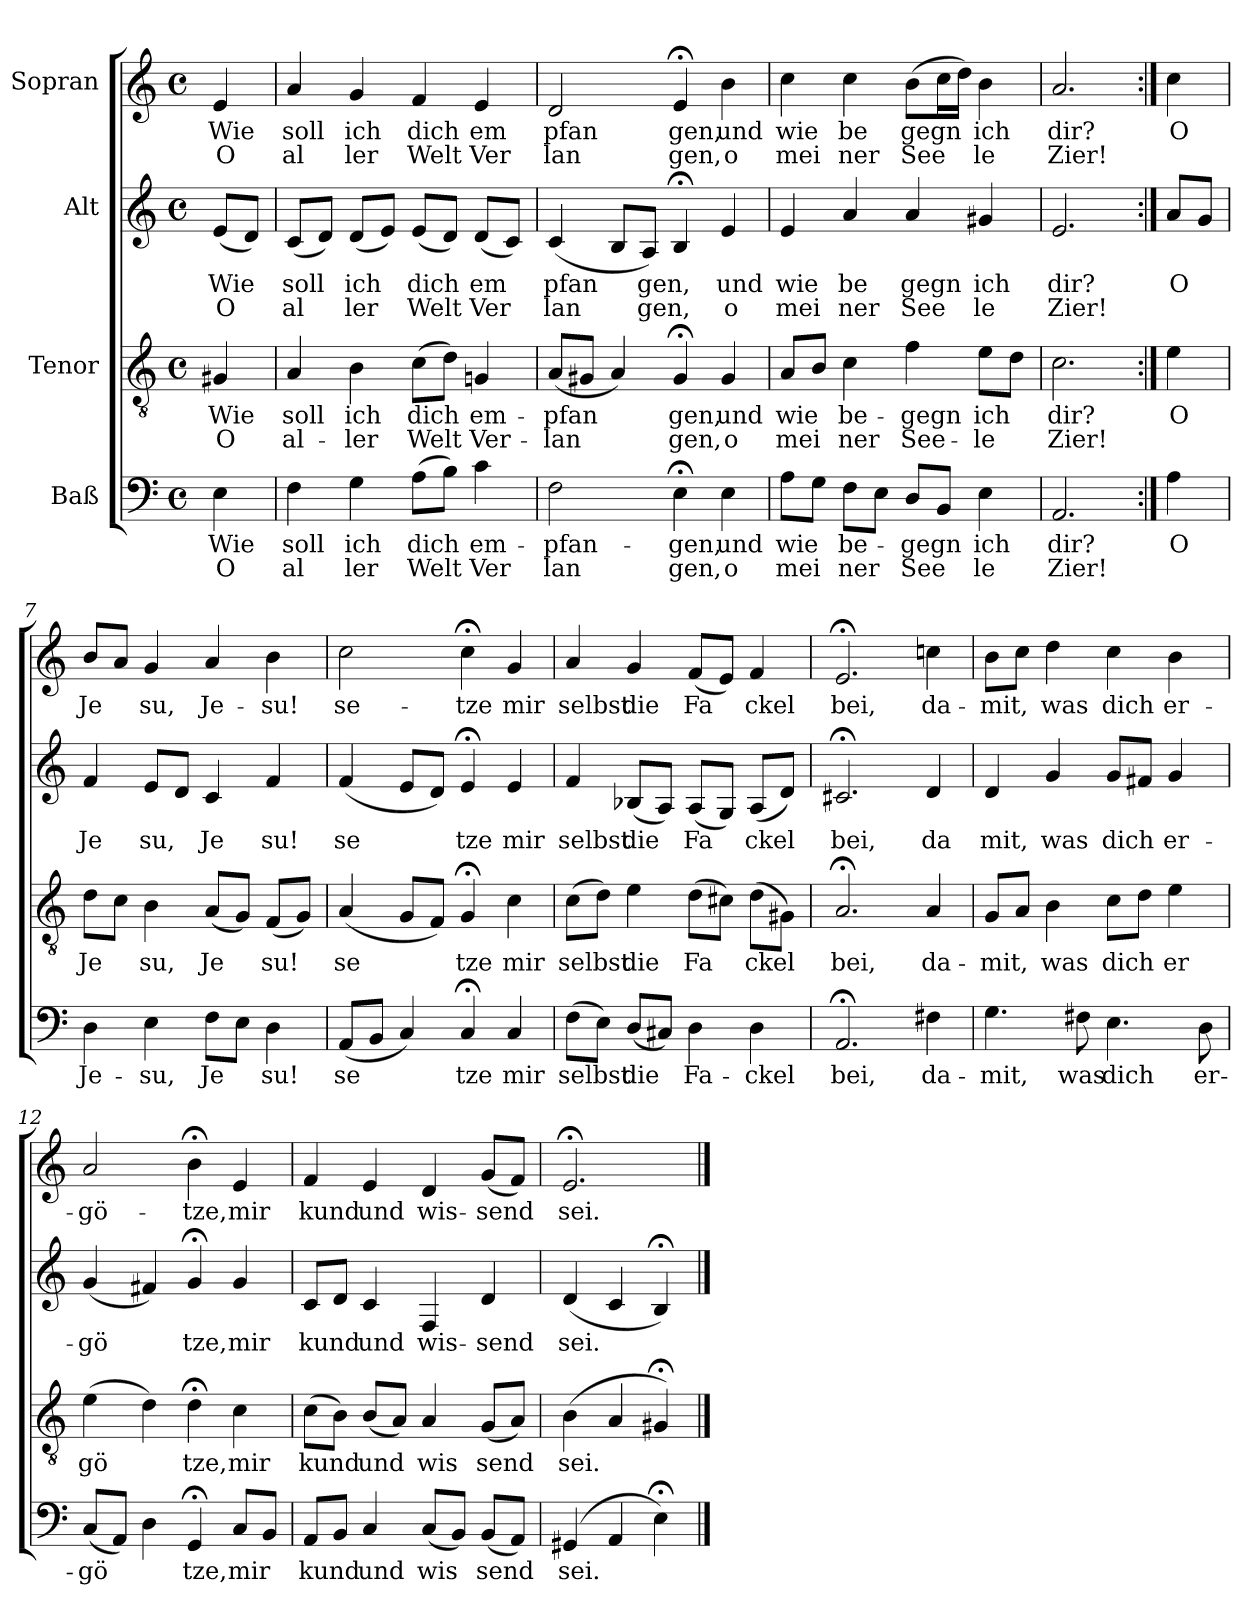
**kern	**text	**text	**kern	**text	**text	**kern	**text	**text	**kern	**text	**text
*part4	*part4	*part4	*part3	*part3	*part3	*part2	*part2	*part2	*part1	*part1	*part1
*staff4	*staff4	*staff4	*staff3	*staff3	*staff3	*staff2	*staff2	*staff2	*staff1	*staff1	*staff1
*I"Baß	*	*	*I"Tenor	*	*	*I"Alt	*	*	*I"Sopran	*	*
!!LO:PB:g=z
*stria5	*	*	*stria5	*	*	*stria5	*	*	*stria5	*	*
*clefF4	*	*	*clefGv2	*	*	*clefG2	*	*	*clefG2	*	*
*k[]	*	*	*k[]	*	*	*k[]	*	*	*k[]	*	*
*C:	*	*	*C:	*	*	*C:	*	*	*C:	*	*
*M4/4	*	*	*M4/4	*	*	*M4/4	*	*	*M4/4	*	*
*met(c)	*	*	*met(c)	*	*	*met(c)	*	*	*met(c)	*	*
=1	=1	=1	=1	=1	=1	=1	=1	=1	=1	=1	=1
!	!LO:LY:b:cj	!LO:LY:b:cj	!	!LO:LY:b:cj	!LO:LY:b:cj	!	!LO:LY:b	!LO:LY:b	!	!LO:LY:b:cj	!LO:LY:b:cj
4E\	Wie	O	4G#X/	Wie	O	(<8e/L	Wie	O	4e/	Wie	O
!	!	!	!	!	!	!	!LO:LY:b	!LO:LY:b	!	!	!
.	.	.	.	.	.	8d/J)	.	.	.	.	.
=2	=2	=2	=2	=2	=2	=2	=2	=2	=2	=2	=2
!	!LO:LY:b:cj	!LO:LY:b:cj	!	!LO:LY:b:cj	!LO:LY:b:cj	!	!LO:LY:b	!LO:LY:b	!	!LO:LY:b:cj	!LO:LY:b:cj
4F\	soll	al	4A/	soll	al-	(<8c/L	soll	al	4a/	soll	al
!	!	!	!	!	!	!	!LO:LY:b	!LO:LY:b	!	!	!
.	.	.	.	.	.	8d/J)	.	.	.	.	.
!	!LO:LY:b:cj	!LO:LY:b:cj	!	!LO:LY:b:cj	!LO:LY:b:cj	!	!LO:LY:b	!LO:LY:b	!	!LO:LY:b:cj	!LO:LY:b:cj
4G\	ich	ler	4B\	-ich	ler	(<8d/L	ich	ler	4g/	ich	ler
!	!	!	!	!	!	!	!LO:LY:b	!LO:LY:b	!	!	!
.	.	.	.	.	.	8e/J)	.	.	.	.	.
!	!LO:LY:b:cj	!LO:LY:b:cj	!	!LO:LY:b:cj	!LO:LY:b:cj	!	!LO:LY:b	!LO:LY:b	!	!LO:LY:b:cj	!LO:LY:b:cj
(>8A\L	dich	Welt	(>8c\L	dich	Welt	(<8e/L	dich	Welt	4f/	dich	Welt
!	!LO:LY:b:cj	!LO:LY:b:cj	!	!LO:LY:b:cj	!LO:LY:b:cj	!	!LO:LY:b	!LO:LY:b	!	!	!
8B\J)	.	-	8d\J)	.	-	8d/J)	.	.	.	.	.
!	!LO:LY:b:cj	!LO:LY:b:cj	!	!LO:LY:b:cj	!LO:LY:b:cj	!	!LO:LY:b	!LO:LY:b	!	!LO:LY:b:cj	!LO:LY:b:cj
4c\	-em-	-Ver	4Gn/	-em-	-Ver-	(<8d/L	em	Ver	4e/	em	Ver
!	!	!	!	!	!	!	!LO:LY:b	!LO:LY:b	!	!	!
.	.	.	.	.	.	8c/J)	.	.	.	.	.
=3	=3	=3	=3	=3	=3	=3	=3	=3	=3	=3	=3
!	!LO:LY:b:cj	!LO:LY:b:cj	!	!LO:LY:b:cj	!LO:LY:b:cj	!	!LO:LY:b	!LO:LY:b	!	!LO:LY:b:cj	!LO:LY:b:cj
2F\	pfan-	-lan	(<8A/L	-pfan-	-lan-	(<4c/	pfan	lan	2d/	pfan	lan
!	!	!	!	!LO:LY:b:cj	!LO:LY:b:cj	!	!	!	!	!	!
.	.	.	8G#X/J	--	-	.	.	.	.	.	.
!	!	!	!	!LO:LY:b:cj	!LO:LY:b:cj	!	!LO:LY:b	!LO:LY:b	!	!	!
.	.	.	4A/)	-	-	8B/L	.	.	.	.	.
!	!	!	!	!	!	!	!LO:LY:b	!LO:LY:b	!	!	!
.	.	.	.	.	.	8A/J)	gen,	gen,	.	.	.
!	!LO:LY:b:cj	!LO:LY:b:cj	!	!LO:LY:b:cj	!LO:LY:b:cj	!	!LO:LY:b	!LO:LY:b	!	!LO:LY:b:cj	!LO:LY:b:cj
4E;<\	gen,	gen,	4G#;</	gen,	gen,	4B;</	.	.	4e;</	gen,	gen,
!	!LO:LY:b:cj	!LO:LY:b:cj	!	!LO:LY:b:cj	!LO:LY:b:cj	!	!LO:LY:b	!LO:LY:b	!	!LO:LY:b:cj	!LO:LY:b:cj
4E\	und	o	4G#/	und	o	4e/	und	o	4b\	und	o
=4	=4	=4	=4	=4	=4	=4	=4	=4	=4	=4	=4
!	!LO:LY:b:cj	!LO:LY:b:cj	!	!LO:LY:b:cj	!LO:LY:b:cj	!	!LO:LY:b	!LO:LY:b	!	!LO:LY:b:cj	!LO:LY:b:cj
8A\L	wie	mei	8A/L	wie	mei-	4e/	wie	mei	4cc\	wie	mei
!	!LO:LY:b:cj	!LO:LY:b:cj	!	!LO:LY:b:cj	!LO:LY:b:cj	!	!	!	!	!	!
8G\J	.	-	8B/J	--	--	.	.	.	.	.	.
!	!LO:LY:b:cj	!LO:LY:b:cj	!	!LO:LY:b:cj	!LO:LY:b:cj	!	!LO:LY:b	!LO:LY:b	!	!LO:LY:b:cj	!LO:LY:b:cj
8F\L	-be-	-ner	4c\	-be-	-ner	4a/	be	ner	4cc\	be	ner
!	!LO:LY:b:cj	!LO:LY:b:cj	!	!	!	!	!	!	!	!	!
8E\J	.	.	.	.	.	.	.	.	.	.	.
!	!LO:LY:b:cj	!LO:LY:b:cj	!	!LO:LY:b:cj	!LO:LY:b:cj	!	!LO:LY:b	!LO:LY:b	!	!LO:LY:b:cj	!LO:LY:b:cj
8D/L	gegn	See	4f\	gegn	See-	4a/	gegn	See	(>8b\L	gegn	See
!	!LO:LY:b:cj	!LO:LY:b:cj	!	!	!	!	!	!	!	!LO:LY:b:cj	!LO:LY:b:cj
8BB/J	.	.	.	.	.	.	.	.	16cc\	.	.
!	!	!	!	!	!	!	!	!	!	!LO:LY:b:cj	!LO:LY:b:cj
.	.	.	.	.	.	.	.	.	16dd\J)	.	.
!	!LO:LY:b:cj	!LO:LY:b:cj	!	!LO:LY:b:cj	!LO:LY:b:cj	!	!LO:LY:b	!LO:LY:b	!	!LO:LY:b:cj	!LO:LY:b:cj
4E\	ich	le	8e\L	-ich	le	4g#X/	ich	le	4b\	ich	le
!	!	!	!	!LO:LY:b:cj	!LO:LY:b:cj	!	!	!	!	!	!
.	.	.	8d\J	.	.	.	.	.	.	.	.
=5	=5	=5	=5	=5	=5	=5	=5	=5	=5	=5	=5
!	!LO:LY:b:cj	!LO:LY:b:cj	!	!LO:LY:b:cj	!LO:LY:b:cj	!	!LO:LY:b	!LO:LY:b	!	!LO:LY:b:cj	!LO:LY:b:cj
2.AA/	dir?	Zier!	2.c\	dir?	Zier!	2.e/	dir?	Zier!	2.a/	dir?	Zier!
!!LO:LB:g=z
=6:|!	=6:|!	=6:|!	=6:|!	=6:|!	=6:|!	=6:|!	=6:|!	=6:|!	=6:|!	=6:|!	=6:|!
!	!LO:LY:b:cj	!	!	!LO:LY:b:cj	!	!	!LO:LY:b	!	!	!LO:LY:b:cj	!
4A\	O	.	4e\	O	.	8a/L	O	.	4cc\	O	.
!	!	!	!	!	!	!	!LO:LY:b	!	!	!	!
.	.	.	.	.	.	8g/J	.	.	.	.	.
=7	=7	=7	=7	=7	=7	=7	=7	=7	=7	=7	=7
!	!LO:LY:b:cj	!	!	!LO:LY:b:cj	!	!	!LO:LY:b	!	!	!LO:LY:b:cj	!
4D\	Je-	.	8d\L	Je-	.	4f/	Je	.	8b/L	Je-	.
!	!	!	!	!LO:LY:b:cj	!	!	!	!	!	!LO:LY:b:cj	!
.	.	.	8c\J	--	.	.	.	.	8a/J	--	.
!	!LO:LY:b:cj	!	!	!LO:LY:b:cj	!	!	!LO:LY:b	!	!	!LO:LY:b:cj	!
4E\	-su,	.	4B\	-su,	.	8e/L	su,	.	4g/	-su,	.
!	!	!	!	!	!	!	!LO:LY:b	!	!	!	!
.	.	.	.	.	.	8d/J	.	.	.	.	.
!	!LO:LY:b:cj	!	!	!LO:LY:b:cj	!	!	!LO:LY:b	!	!	!LO:LY:b:cj	!
8F\L	Je-	.	(<8A/L	Je-	.	4c/	Je	.	4a/	Je-	.
!	!LO:LY:b:cj	!	!	!LO:LY:b:cj	!	!	!	!	!	!	!
8E\J	--	.	8G/J)	--	.	.	.	.	.	.	.
!	!LO:LY:b:cj	!	!	!LO:LY:b:cj	!	!	!LO:LY:b	!	!	!LO:LY:b:cj	!
4D\	-su!	.	(<8F/L	-su!	.	4f/	su!	.	4b\	-su!	.
!	!	!	!	!LO:LY:b:cj	!	!	!	!	!	!	!
.	.	.	8G/J)	.	.	.	.	.	.	.	.
=8	=8	=8	=8	=8	=8	=8	=8	=8	=8	=8	=8
!	!LO:LY:b:cj	!	!	!LO:LY:b:cj	!	!	!LO:LY:b	!	!	!LO:LY:b:cj	!
(<8AA/L	se-	.	(<4A/	se-	.	(<4f/	se	.	2cc\	se-	.
!	!LO:LY:b:cj	!	!	!	!	!	!	!	!	!	!
8BB/J	--	.	.	.	.	.	.	.	.	.	.
!	!LO:LY:b:cj	!	!	!LO:LY:b:cj	!	!	!LO:LY:b	!	!	!	!
4C/)	--	.	8G/L	--	.	8e/L	.	.	.	.	.
!	!	!	!	!LO:LY:b:cj	!	!	!LO:LY:b	!	!	!	!
.	.	.	8F/J)	--	.	8d/J)	.	.	.	.	.
!	!LO:LY:b:cj	!	!	!LO:LY:b:cj	!	!	!LO:LY:b	!	!	!LO:LY:b:cj	!
4C;</	-tze	.	4G;</	-tze	.	4e;</	tze	.	4cc;<\	-tze	.
!	!LO:LY:b:cj	!	!	!LO:LY:b:cj	!	!	!LO:LY:b	!	!	!LO:LY:b:cj	!
4C/	mir	.	4c\	mir	.	4e/	mir	.	4g/	mir	.
=9	=9	=9	=9	=9	=9	=9	=9	=9	=9	=9	=9
!	!LO:LY:b:cj	!	!	!LO:LY:b:cj	!	!	!LO:LY:b	!	!	!LO:LY:b:cj	!
(>8F\L	selbst	.	(>8c\L	selbst	.	4f/	selbst	.	4a/	selbst	.
!	!LO:LY:b:cj	!	!	!LO:LY:b:cj	!	!	!	!	!	!	!
8E\J)	.	.	8d\J)	.	.	.	.	.	.	.	.
!	!LO:LY:b:cj	!	!	!LO:LY:b:cj	!	!	!LO:LY:b	!	!	!LO:LY:b:cj	!
(<8D/L	die	.	4e\	die	.	(<8B-X/L	die	.	4g/	die	.
!	!LO:LY:b:cj	!	!	!	!	!	!LO:LY:b	!	!	!	!
8C#X/J)	.	.	.	.	.	8A/J)	.	.	.	.	.
!	!LO:LY:b:cj	!	!	!LO:LY:b:cj	!	!	!LO:LY:b	!	!	!LO:LY:b:cj	!
4D\	Fa-	.	(>8d\L	Fa-	.	(<8A/L	Fa	.	(<8f/L	Fa-	.
!	!	!	!	!LO:LY:b:cj	!	!	!LO:LY:b	!	!	!LO:LY:b:cj	!
.	.	.	8c#X\J)	--	.	8G/J)	.	.	8e/J)	--	.
!	!LO:LY:b:cj	!	!	!LO:LY:b:cj	!	!	!LO:LY:b	!	!	!LO:LY:b:cj	!
4D\	-ckel	.	(>8d\L	-ckel	.	(<8A/L	ckel	.	4f/	-ckel	.
!	!	!	!	!LO:LY:b:cj	!	!	!LO:LY:b	!	!	!	!
.	.	.	8G#X\J)	.	.	8d/J)	.	.	.	.	.
=10	=10	=10	=10	=10	=10	=10	=10	=10	=10	=10	=10
!	!LO:LY:b:cj	!	!	!LO:LY:b:cj	!	!	!LO:LY:b	!	!	!LO:LY:b:cj	!
2.AA;</	bei,	.	2.A;</	bei,	.	2.c#X;</	bei,	.	2.e;</	bei,	.
!	!LO:LY:b:cj	!	!	!LO:LY:b:cj	!	!	!LO:LY:b	!	!	!LO:LY:b:cj	!
4F#X\	da-	.	4A/	da-	.	4d/	da	.	4ccn\	da-	.
!!LO:PB:g=z
=11	=11	=11	=11	=11	=11	=11	=11	=11	=11	=11	=11
!	!LO:LY:b:cj	!	!	!LO:LY:b:cj	!	!	!LO:LY:b	!	!	!LO:LY:b:cj	!
4.G\	-mit,	.	8G/L	-mit,	.	4d/	mit,	.	8b\L	-mit,	.
!	!	!	!	!LO:LY:b:cj	!	!	!	!	!	!LO:LY:b:cj	!
.	.	.	8A/J	.	.	.	.	.	8cc\J	.	.
!	!	!	!	!LO:LY:b:cj	!	!	!LO:LY:b	!	!	!LO:LY:b:cj	!
.	.	.	4B\	was	.	4g/	was	.	4dd\	was	.
!	!LO:LY:b:cj	!	!	!	!	!	!	!	!	!	!
8F#X\	was	.	.	.	.	.	.	.	.	.	.
!	!LO:LY:b:cj	!	!	!LO:LY:b:cj	!	!	!LO:LY:b	!	!	!LO:LY:b:cj	!
4.E\	dich	.	8c\L	dich	.	8g/L	dich	.	4cc\	dich	.
!	!	!	!	!LO:LY:b:cj	!	!	!LO:LY:b	!	!	!	!
.	.	.	8d\J	.	.	8f#X/J	.	.	.	.	.
!	!	!	!	!LO:LY:b:cj	!	!	!LO:LY:b	!	!	!LO:LY:b:cj	!
.	.	.	4e\	er	.	4g/	er-	.	4b\	er-	.
!	!LO:LY:b:cj	!	!	!	!	!	!	!	!	!	!
8D\	er-	.	.	.	.	.	.	.	.	.	.
=12	=12	=12	=12	=12	=12	=12	=12	=12	=12	=12	=12
!	!LO:LY:b:cj	!	!	!LO:LY:b:cj	!	!	!LO:LY:b	!	!	!LO:LY:b:cj	!
(>8C/L	-gö-	.	(>4e\	gö	.	(<4g/	-gö-	.	2a/	-gö-	.
!	!LO:LY:b:cj	!	!	!	!	!	!	!	!	!	!
8AA/J)	--	.	.	.	.	.	.	.	.	.	.
!	!LO:LY:b:cj	!	!	!LO:LY:b:cj	!	!	!LO:LY:b	!	!	!	!
4D\	--	.	4d\)	.	.	4f#X/)	--	.	.	.	.
!	!LO:LY:b:cj	!	!	!LO:LY:b:cj	!	!	!LO:LY:b	!	!	!LO:LY:b:cj	!
4GG;</	-tze,	.	4d;<\	tze,	.	4g;</	-tze,	.	4b;<\	-tze,	.
!	!LO:LY:b:cj	!	!	!LO:LY:b:cj	!	!	!LO:LY:b	!	!	!LO:LY:b:cj	!
8C/L	mir	.	4c\	mir	.	4g/	mir	.	4e/	mir	.
!	!LO:LY:b:cj	!	!	!	!	!	!	!	!	!	!
8BB/J	.	.	.	.	.	.	.	.	.	.	.
=13	=13	=13	=13	=13	=13	=13	=13	=13	=13	=13	=13
!	!LO:LY:b:cj	!	!	!LO:LY:b:cj	!	!	!LO:LY:b	!	!	!LO:LY:b:cj	!
8AA/L	kund	.	(>8c\L	kund	.	8c/L	kund	.	4f/	kund	.
!	!LO:LY:b:cj	!	!	!LO:LY:b:cj	!	!	!LO:LY:b	!	!	!	!
8BB/J	.	.	8B\J)	.	.	8d/J	.	.	.	.	.
!	!LO:LY:b:cj	!	!	!LO:LY:b:cj	!	!	!LO:LY:b	!	!	!LO:LY:b:cj	!
4C/	und	.	(<8B/L	und	.	4c/	und	.	4e/	und	.
!	!	!	!	!LO:LY:b:cj	!	!	!	!	!	!	!
.	.	.	8A/J)	.	.	.	.	.	.	.	.
!	!LO:LY:b:cj	!	!	!LO:LY:b:cj	!	!	!LO:LY:b	!	!	!LO:LY:b:cj	!
(<8C/L	wis-	.	4A/	wis	.	4F/	wis-	.	4d/	wis-	.
!	!LO:LY:b:cj	!	!	!	!	!	!	!	!	!	!
8BB/J)	--	.	.	.	.	.	.	.	.	.	.
!	!LO:LY:b:cj	!	!	!LO:LY:b:cj	!	!	!LO:LY:b	!	!	!LO:LY:b:cj	!
(<8BB/L	-send	.	(<8G/L	send	.	4d/	-send	.	(<8g/L	-send	.
!	!LO:LY:b:cj	!	!	!LO:LY:b:cj	!	!	!	!	!	!LO:LY:b:cj	!
8AA/J)	.	.	8A/J)	.	.	.	.	.	8f/J)	.	.
=14	=14	=14	=14	=14	=14	=14	=14	=14	=14	=14	=14
!	!LO:LY:b:cj	!	!	!LO:LY:b:cj	!	!	!LO:LY:b	!	!	!LO:LY:b:cj	!
(>4GG#X/	sei.	.	(>4B\	sei.	.	(<4d/	sei.	.	2.e;</	sei.	.
!	!LO:LY:b:cj	!	!	!LO:LY:b:cj	!	!	!LO:LY:b	!	!	!	!
4AA/	.	.	4A/	.	.	4c/	.	.	.	.	.
!	!LO:LY:b:cj	!	!	!LO:LY:b:cj	!	!	!LO:LY:b	!	!	!	!
4E;<\)	.	.	4G#X;</)	.	.	4B;</)	.	.	.	.	.
==	==	==	==	==	==	==	==	==	==	==	==
*-	*-	*-	*-	*-	*-	*-	*-	*-	*-	*-	*-
